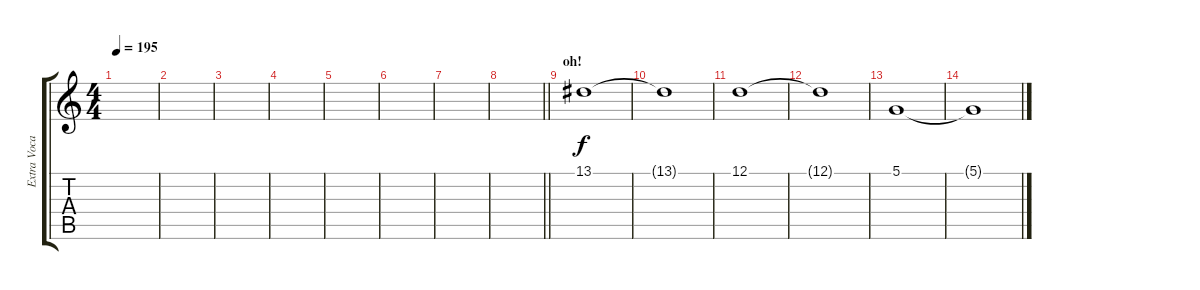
\track ("Extra Vocals" "Extra Voca") {instrument clarinet}
\staff {score tabs}
\tuning (D4 A3 F3 C3 G2 C2) {hide}
\ts (4 4)
\tempo 195
\clef g2
\ks c
|
|
|
|
|
|
|
\barLineRight lightlight
|
\section ("" "oh!")
13.1.1 |
13.1{t}.1 |
12.1.1 |
12.1{t}.1 |
5.1.1 |
5.1{t}.1
